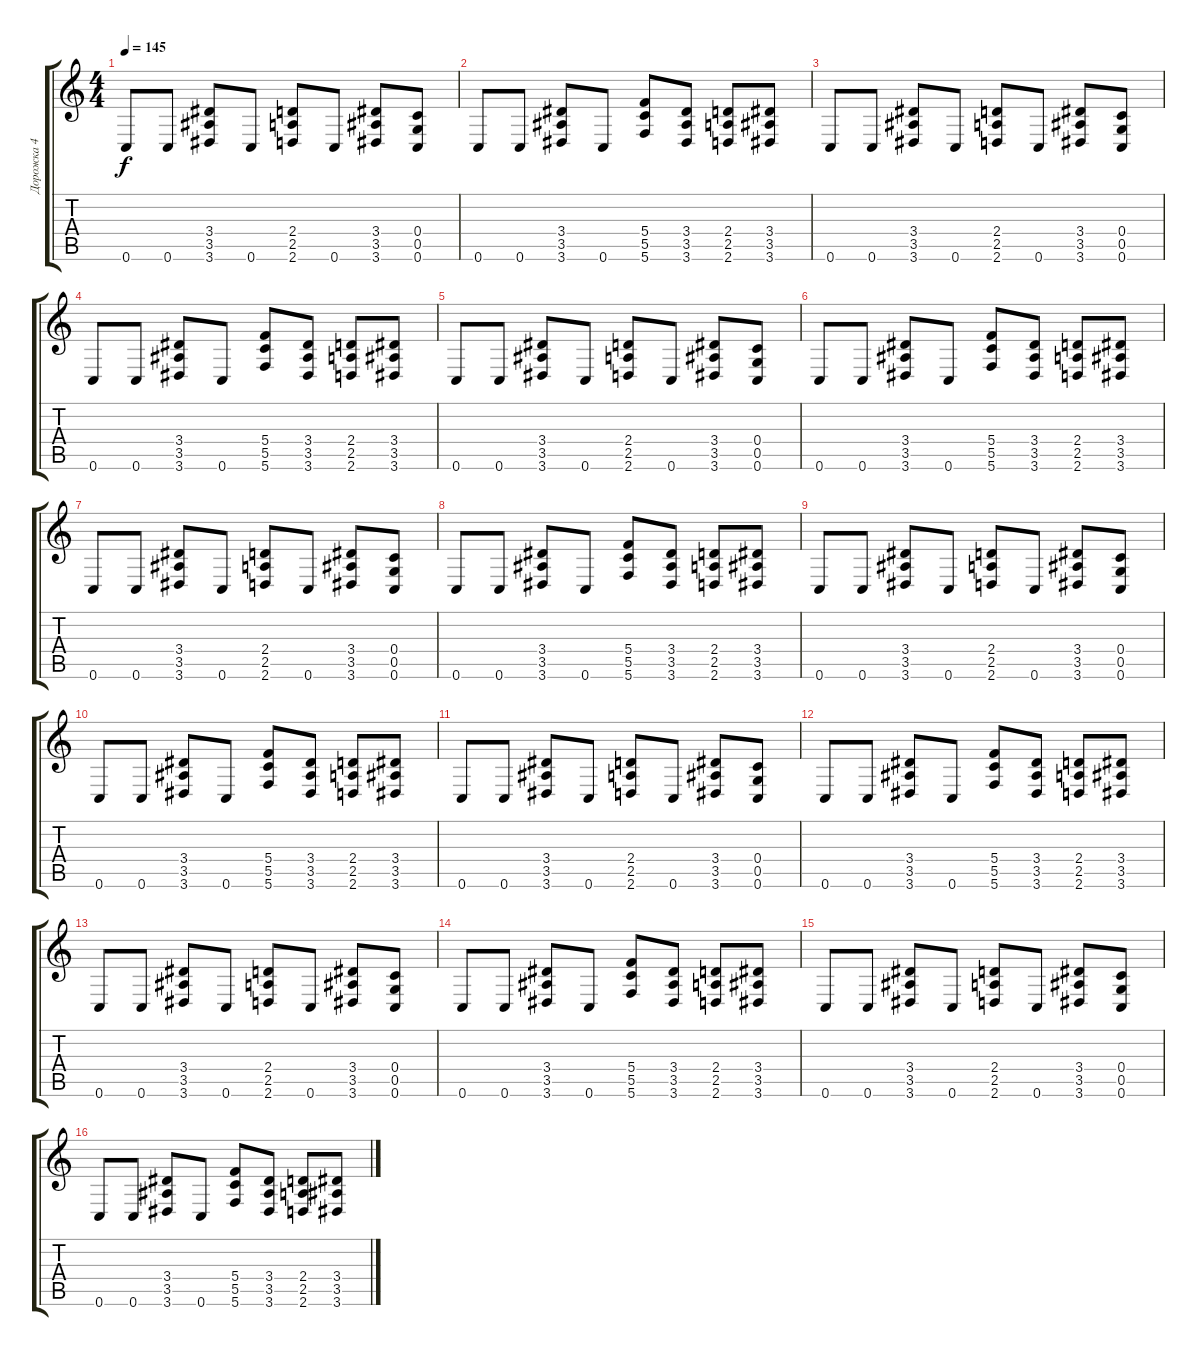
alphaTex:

\track ("Дорожка 4" "Дорожка 4") {instrument distortionguitar}
\staff {score tabs}
\tuning (D4 A3 F3 C3 G2 C2) {hide}
\ts (4 4)
\tempo 145
\clef g2
\ks c
0.6.8{dy f} 0.6.8 (3.4 3.5 3.6).8 0.6.8 (2.4 2.5 2.6).8 0.6.8 (3.4 3.5 3.6).8 (0.4 0.5 0.6).8 |
0.6.8 0.6.8 (3.4 3.5 3.6).8 0.6.8 (5.4 5.5 5.6).8 (3.4 3.5 3.6).8 (2.4 2.5 2.6).8 (3.4 3.5 3.6).8 |
0.6.8 0.6.8 (3.4 3.5 3.6).8 0.6.8 (2.4 2.5 2.6).8 0.6.8 (3.4 3.5 3.6).8 (0.4 0.5 0.6).8 |
0.6.8 0.6.8 (3.4 3.5 3.6).8 0.6.8 (5.4 5.5 5.6).8 (3.4 3.5 3.6).8 (2.4 2.5 2.6).8 (3.4 3.5 3.6).8 |
0.6.8 0.6.8 (3.4 3.5 3.6).8 0.6.8 (2.4 2.5 2.6).8 0.6.8 (3.4 3.5 3.6).8 (0.4 0.5 0.6).8 |
0.6.8 0.6.8 (3.4 3.5 3.6).8 0.6.8 (5.4 5.5 5.6).8 (3.4 3.5 3.6).8 (2.4 2.5 2.6).8 (3.4 3.5 3.6).8 |
0.6.8 0.6.8 (3.4 3.5 3.6).8 0.6.8 (2.4 2.5 2.6).8 0.6.8 (3.4 3.5 3.6).8 (0.4 0.5 0.6).8 |
0.6.8 0.6.8 (3.4 3.5 3.6).8 0.6.8 (5.4 5.5 5.6).8 (3.4 3.5 3.6).8 (2.4 2.5 2.6).8 (3.4 3.5 3.6).8 |
0.6.8 0.6.8 (3.4 3.5 3.6).8 0.6.8 (2.4 2.5 2.6).8 0.6.8 (3.4 3.5 3.6).8 (0.4 0.5 0.6).8 |
0.6.8 0.6.8 (3.4 3.5 3.6).8 0.6.8 (5.4 5.5 5.6).8 (3.4 3.5 3.6).8 (2.4 2.5 2.6).8 (3.4 3.5 3.6).8 |
0.6.8 0.6.8 (3.4 3.5 3.6).8 0.6.8 (2.4 2.5 2.6).8 0.6.8 (3.4 3.5 3.6).8 (0.4 0.5 0.6).8 |
0.6.8 0.6.8 (3.4 3.5 3.6).8 0.6.8 (5.4 5.5 5.6).8 (3.4 3.5 3.6).8 (2.4 2.5 2.6).8 (3.4 3.5 3.6).8 |
0.6.8 0.6.8 (3.4 3.5 3.6).8 0.6.8 (2.4 2.5 2.6).8 0.6.8 (3.4 3.5 3.6).8 (0.4 0.5 0.6).8 |
0.6.8 0.6.8 (3.4 3.5 3.6).8 0.6.8 (5.4 5.5 5.6).8 (3.4 3.5 3.6).8 (2.4 2.5 2.6).8 (3.4 3.5 3.6).8 |
0.6.8 0.6.8 (3.4 3.5 3.6).8 0.6.8 (2.4 2.5 2.6).8 0.6.8 (3.4 3.5 3.6).8 (0.4 0.5 0.6).8 |
0.6.8 0.6.8 (3.4 3.5 3.6).8 0.6.8 (5.4 5.5 5.6).8 (3.4 3.5 3.6).8 (2.4 2.5 2.6).8 (3.4 3.5 3.6).8
